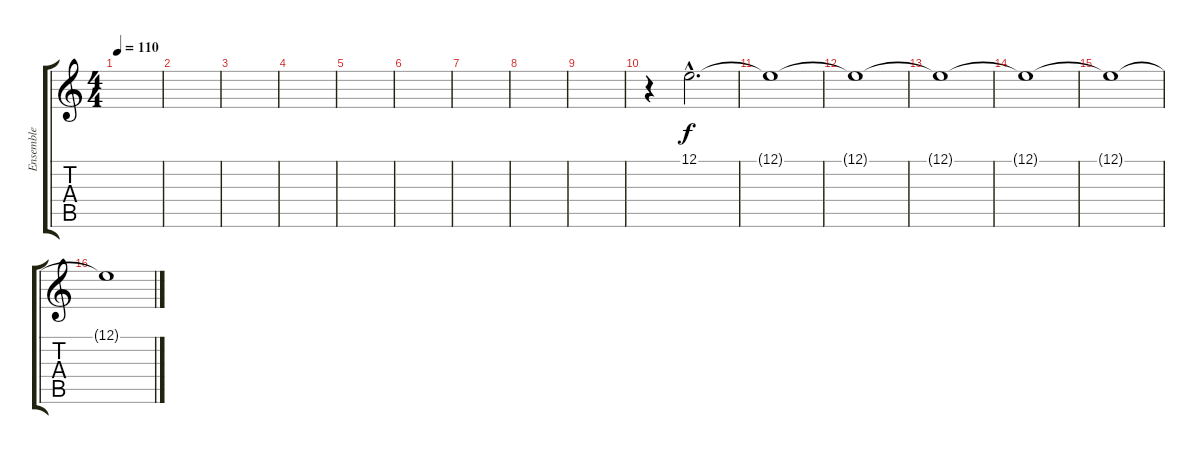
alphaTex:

\track ("Ensemble" "Ensemble") {instrument stringensemble2}
\staff {score tabs}
\tuning (E4 B3 G3 D3 A2 E2) {hide}
\ts (4 4)
\tempo 110
\clef g2
\ks c
|
|
|
|
|
|
|
|
|
r.4 12.1{hac}.2{d volume 8} |
12.1{t}.1 |
12.1{t}.1 |
12.1{t}.1 |
12.1{t}.1 |
12.1{t}.1 |
12.1{t}.1
